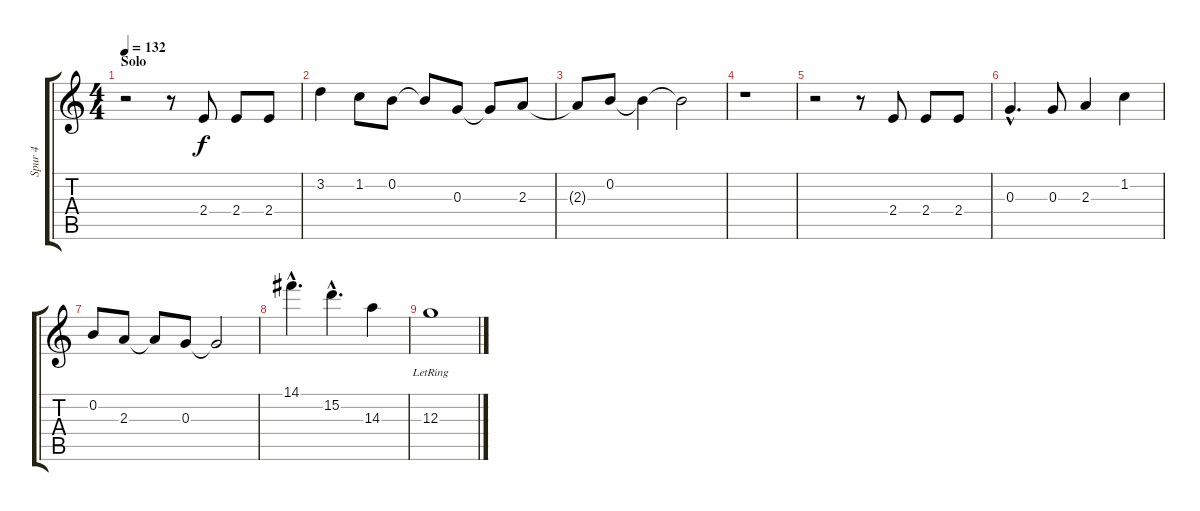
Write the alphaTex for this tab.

\track ("Spur 4" "Spur 4") {instrument overdrivenguitar}
\staff {score tabs}
\tuning (E4 B3 G3 D3 A2 E2) {hide}
\ts (4 4)
\section ("" "Solo")
\tempo 132
\clef g2
\ks c
r.2{dy f} r.8 2.4.8 2.4.8 2.4.8 |
3.2.4 1.2.8 0.2.8 0.2{t}.8 0.3.8 0.3{t}.8 2.3.8 |
2.3{t}.8 0.2.8 0.2{t}.4 0.2{t}.2 |
r.1 |
r.2 r.8 2.4.8 2.4.8 2.4.8 |
0.3{hac}.4{d} 0.3.8 2.3.4 1.2.4 |
0.2.8 2.3.8 2.3{t}.8 0.3.8 0.3{t}.2 |
14.1{hac}.4{d} 15.2{hac}.4{d} 14.3.4 |
12.3{lr}.1
